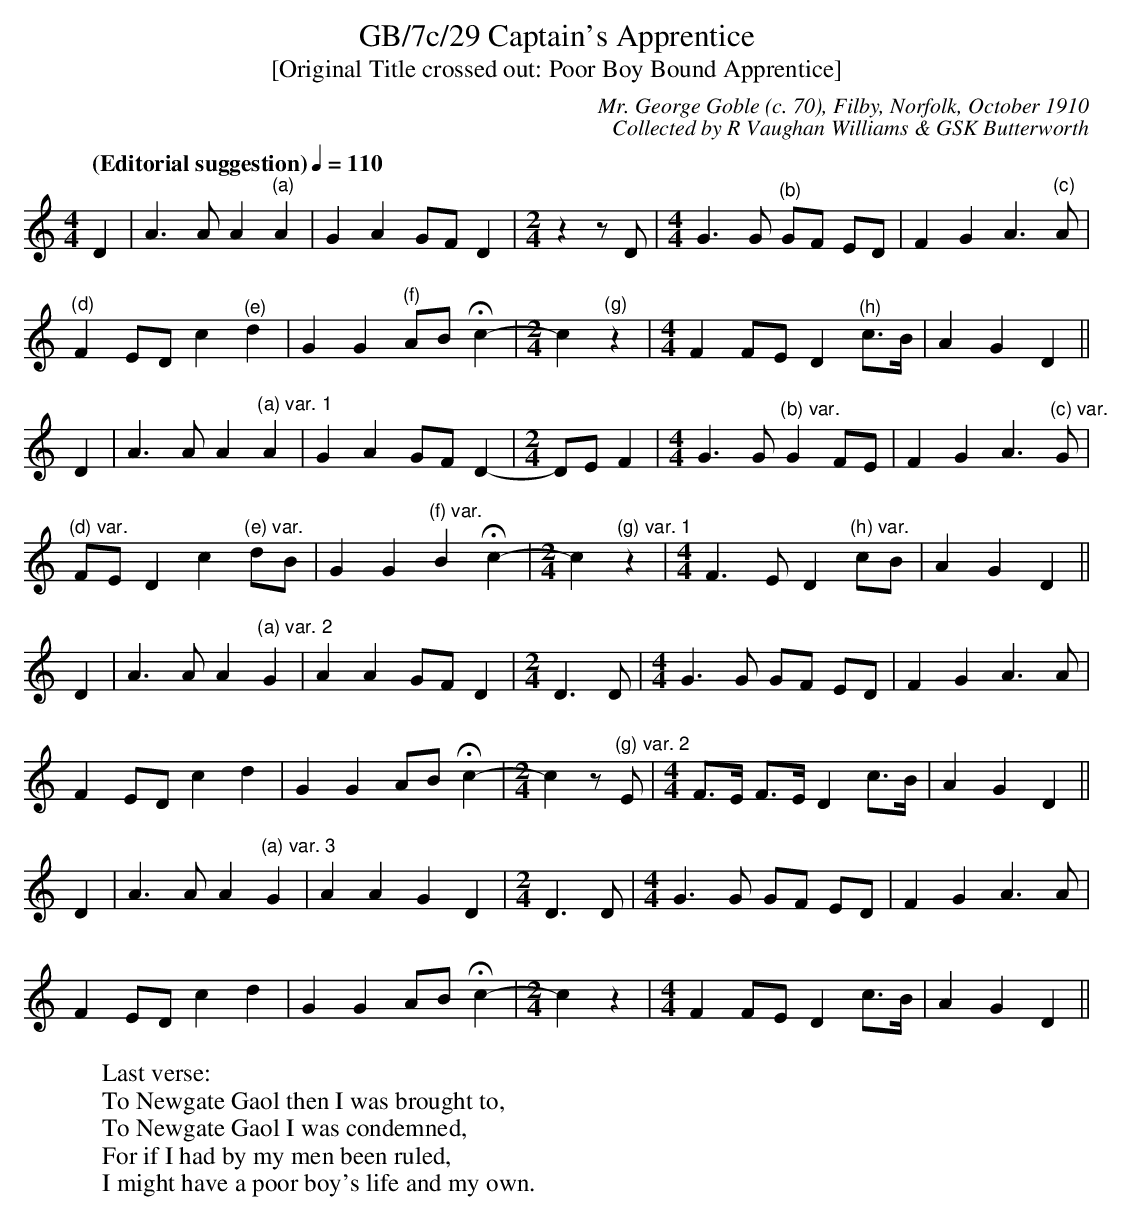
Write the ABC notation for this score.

X:1
T:GB/7c/29 Captain's Apprentice
T:[Original Title crossed out: Poor Boy Bound Apprentice]
C:Mr. George Goble (c. 70), Filby, Norfolk, October 1910
C:Collected by R Vaughan Williams & GSK Butterworth
L:1/8
M:4/4
Q:"(Editorial suggestion)" 1/4=110
K:Ddor
D2 | A3 A A2 "^(a)"A2 | G2 A2 GF D2 |[M:2/4] z2 z D |[M:4/4] G3 G "^(b)"GF ED | F2 G2 A3 "^(c)"A |$
"^(d)"F2 ED c2 "^(e)"d2 | G2 G2 "^(f)"AB Hc2- |[M:2/4] c2 "^(g)"z2 | [M:4/4] F2 FE D2 "^(h)"c>B | A2 G2 D2 ||
D2 | A3 A A2 "^(a) var. 1 "A2 | G2 A2 GF D2- |[M:2/4] DE F2 |[M:4/4] G3 G "^(b) var."G2 FE | F2 G2 A3 "^(c) var."G |$
"^(d) var."FE D2 c2 "^(e) var."dB | G2 G2 "^(f) var."B2 Hc2- |[M:2/4] c2 "^(g) var. 1"z2 |[M:4/4] F3 E D2 "^(h) var."cB | A2 G2 D2 ||
D2 | A3 A A2"^(a) var. 2" G2 |A2 A2 GF D2 |[M:2/4] D3 D |[M:4/4] G3 G GF ED | F2 G2 A3 A |$
F2 ED c2 d2 | G2 G2 AB Hc2- |[M:2/4] c2 z "^(g) var. 2"E |[M:4/4] F>E F>E D2 c>B | A2 G2 D2 ||
D2 | A3 A A2 "^(a) var. 3"G2 |A2 A2 G2 D2 |[M:2/4] D3 D |[M:4/4] G3 G GF ED | F2 G2 A3 A |$
F2 ED c2 d2 | G2 G2 AB Hc2- |[M:2/4] c2 z2 |[M:4/4] F2 FE D2 c>B | A2 G2 D2 ||
W:Last verse:
W:To Newgate Gaol then I was brought to,
W:To Newgate Gaol I was condemned,
W:For if I had by my men been ruled,
W:I might have a poor boy's life and my own.
